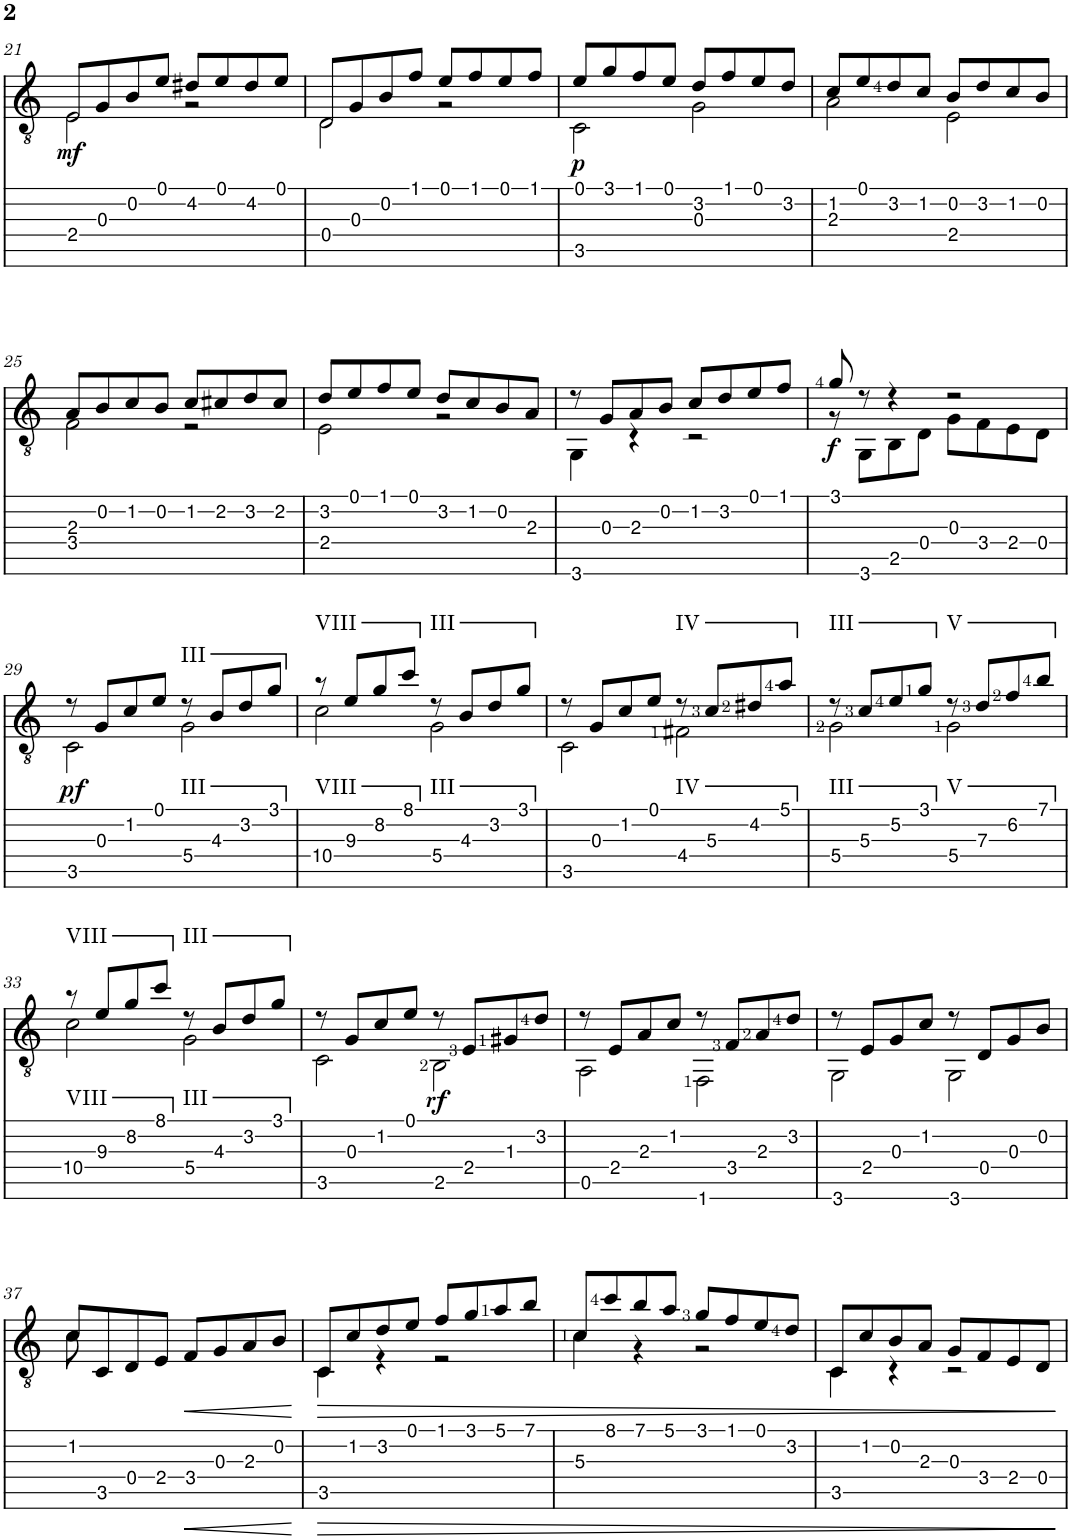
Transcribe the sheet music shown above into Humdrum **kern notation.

**kern	**kern	**dynam
*part1	*part1	*part1
*staff2	*staff1	*staff1/2
*I"Classical Guitar	*	*
*I'Guit.	*	*
!!LO:PB:g=z
*	*clefGv2	*
*k[]	*k[]	*
*C:	*C:	*
*M4/4	*M4/4	*
*met(c)	*met(c)	*
=21	=21	=21
*^	*^	*
!	!	!	!	!LO:DY:b
8EL	2E	8E/L	2E\	mf
8GJ	.	8G/	.	.
8BL	.	8B/	.	.
8eJ	.	8e/J	.	.
8d#XL	2r	8d#X/L	2r	.
8eJ	.	8e/	.	.
8d#L	.	8d#/	.	.
8eJ	.	8e/J	.	.
=22	=22	=22	=22	=22
8DL	2D	8D/L	2D\	.
8GJ	.	8G/	.	.
8BL	.	8B/	.	.
8fJ	.	8f/J	.	.
8eL	2r	8e/L	2r	.
8fJ	.	8f/	.	.
8eL	.	8e/	.	.
8fJ	.	8f/J	.	.
=23	=23	=23	=23	=23
!	!	!	!	!LO:DY:b
8eL	2C	8e/L	2C\	p
8gJ	.	8g/	.	.
8fL	.	8f/	.	.
8eJ	.	8e/J	.	.
8dL	2G	8d/L	2G\	.
8fJ	.	8f/	.	.
8eL	.	8e/	.	.
8dJ	.	8d/J	.	.
=24	=24	=24	=24	=24
8cL	2A	8c/L	2A\	.
8eJ	.	8e/	.	.
8dL	.	8d/	.	.
8cJ	.	8c/J	.	.
8BL	2E	8B/L	2E\	.
8dJ	.	8d/	.	.
8cL	.	8c/	.	.
8BJ	.	8B/J	.	.
!!LO:LB:g=z	!!
=25	=25	=25	=25	=25
8AL	2F	8A/L	2F\	.
8BJ	.	8B/	.	.
8cL	.	8c/	.	.
8BJ	.	8B/J	.	.
8cL	2r	8c/L	2r	.
8c#XJ	.	8c#X/	.	.
8dL	.	8d/	.	.
8c#J	.	8c#/J	.	.
=26	=26	=26	=26	=26
8dL	2E	8d/L	2E\	.
8eJ	.	8e/	.	.
8fL	.	8f/	.	.
8eJ	.	8e/J	.	.
8dL	2r	8d/L	2r	.
8cJ	.	8c/	.	.
8BL	.	8B/	.	.
8AJ	.	8A/J	.	.
=27	=27	=27	=27	=27
8r	4GG	8r	4GG\	.
8G	.	8G/L	.	.
8AL	4r	8A/	4r	.
8BJ	.	8B/J	.	.
8cL	2r	8c/L	2r	.
8dJ	.	8d/	.	.
8eL	.	8e/	.	.
8fJ	.	8f/J	.	.
=28	=28	=28	=28	=28
!	!	!	!	!LO:DY:b
8g	8r	8g/	8r	f
8r	8GG	8r	8GG\L	.
4r	8BBL	4r	8BB\	.
.	8DJ	.	8D\J	.
2r	8GL	2r	8G\L	.
.	8FJ	.	8F\	.
.	8EL	.	8E\	.
.	8DJ	.	8D\J	.
!!LO:LB:g=z	!!
=29	=29	=29	=29	=29
!	!	!	!	!LO:DY:b
8r	2C	8r	2C\	other-dynamics
8G	.	8G/L	.	.
8cL	.	8c/	.	.
8eJ	.	8e/J	.	.
!	!	!LO:TX:a:t=III	!	!
!LO:TX:a:t=III	!	!	!	!
8r	2G	8r	2G\	.
8B	.	8B/L	.	.
8dL	.	8d/	.	.
8gJ	.	8g/J	.	.
=30	=30	=30	=30	=30
!	!	!LO:TX:a:t=VIII	!	!
!LO:TX:a:t=VIII	!	!	!	!
8r	2c	8r	2c\	.
8e	.	8e/L	.	.
8gL	.	8g/	.	.
8ccJ	.	8cc/J	.	.
!	!	!LO:TX:a:t=III	!	!
!LO:TX:a:t=III	!	!	!	!
8r	2G	8r	2G\	.
8B	.	8B/L	.	.
8dL	.	8d/	.	.
8gJ	.	8g/J	.	.
=31	=31	=31	=31	=31
8r	2C	8r	2C\	.
8G	.	8G/L	.	.
8cL	.	8c/	.	.
8eJ	.	8e/J	.	.
!	!	!LO:TX:a:t=IV	!	!
!LO:TX:a:t=IV	!	!	!	!
8r	2F#X	8r	2F#X\	.
8c	.	8c/L	.	.
8d#XL	.	8d#X/	.	.
8aJ	.	8a/J	.	.
=32	=32	=32	=32	=32
!	!	!LO:TX:a:t=III	!	!
!LO:TX:a:t=III	!	!	!	!
8r	2G	8r	2G\	.
8c	.	8c/L	.	.
8eL	.	8e/	.	.
8gJ	.	8g/J	.	.
!	!	!LO:TX:a:t=V	!	!
!LO:TX:a:t=V	!	!	!	!
8r	2G	8r	2G\	.
8d	.	8d/L	.	.
8fL	.	8f/	.	.
8bJ	.	8b/J	.	.
!!LO:LB:g=z	!!
=33	=33	=33	=33	=33
!	!	!LO:TX:a:t=VIII	!	!
!LO:TX:a:t=VIII	!	!	!	!
8r	2c	8r	2c\	.
8e	.	8e/L	.	.
8gL	.	8g/	.	.
8ccJ	.	8cc/J	.	.
!	!	!LO:TX:a:t=III	!	!
!LO:TX:a:t=III	!	!	!	!
8r	2G	8r	2G\	.
8B	.	8B/L	.	.
8dL	.	8d/	.	.
8gJ	.	8g/J	.	.
=34	=34	=34	=34	=34
8r	2C	8r	2C\	.
8G	.	8G/L	.	.
8cL	.	8c/	.	.
8eJ	.	8e/J	.	.
!	!	!	!	!LO:DY:b
8r	2BB	8r	2BB\	rf
8E	.	8E/L	.	.
8G#XL	.	8G#X/	.	.
8dJ	.	8d/J	.	.
=35	=35	=35	=35	=35
8r	2AA	8r	2AA\	.
8E	.	8E/L	.	.
8AL	.	8A/	.	.
8cJ	.	8c/J	.	.
8r	2FF	8r	2FF\	.
8F	.	8F/L	.	.
8AL	.	8A/	.	.
8dJ	.	8d/J	.	.
=36	=36	=36	=36	=36
8r	2GG	8r	2GG\	.
8E	.	8E/L	.	.
8GL	.	8G/	.	.
8cJ	.	8c/J	.	.
8r	2GG	8r	2GG\	.
8D	.	8D/L	.	.
8GL	.	8G/	.	.
8BJ	.	8B/J	.	.
!!LO:LB:g=z	!!
=37	=37	=37	=37	=37
8cL	8c	8c/L	8c\	.
8CJ	8r	8C/	8ryy	.
8DL	4r	8D/	4ryy	.
8EJ	.	8E/J	.	.
!	!	!	!	!LO:HP:b
8FL	2r	8F/L	2ryy	<
8GJ	.	8G/	.	.
8AL	.	8A/	.	.
8BJ	.	8B/J	.	.
*v	*v	*	*	*
*	*v	*v	*
.	.	[
=38	=38	=38
*^	*	*
!	!	!	!LO:HP:b
*	*	*^	*
8CL	4C	8C/L	4C\	>
8cJ	.	8c/	.	.
8dL	4r	8d/	4r	.
8eJ	.	8e/J	.	.
8fL	2r	8f/L	2r	.
8gJ	.	8g/	.	.
8aL	.	8a/	.	.
8bJ	.	8b/J	.	.
=39	=39	=39	=39	=39
8cL	4c	8c/L	4c\	.
8ccJ	.	8cc/	.	.
8bL	4r	8b/	4r	.
8aJ	.	8a/J	.	.
8gL	2r	8g/L	2r	.
8fJ	.	8f/	.	.
8eL	.	8e/	.	.
8dJ	.	8d/J	.	.
=40	=40	=40	=40	=40
8CL	4C	8C/L	4C\	.
8cJ	.	8c/	.	.
8BL	4r	8B/	4r	.
8AJ	.	8A/J	.	.
8GL	2r	8G/L	2r	.
8FJ	.	8F/	.	.
8EL	.	8E/	.	.
8DJ	.	8D/J	.	.
*v	*v	*	*	*
*	*v	*v	*
.	.	]
=	=	=
*-	*-	*-
